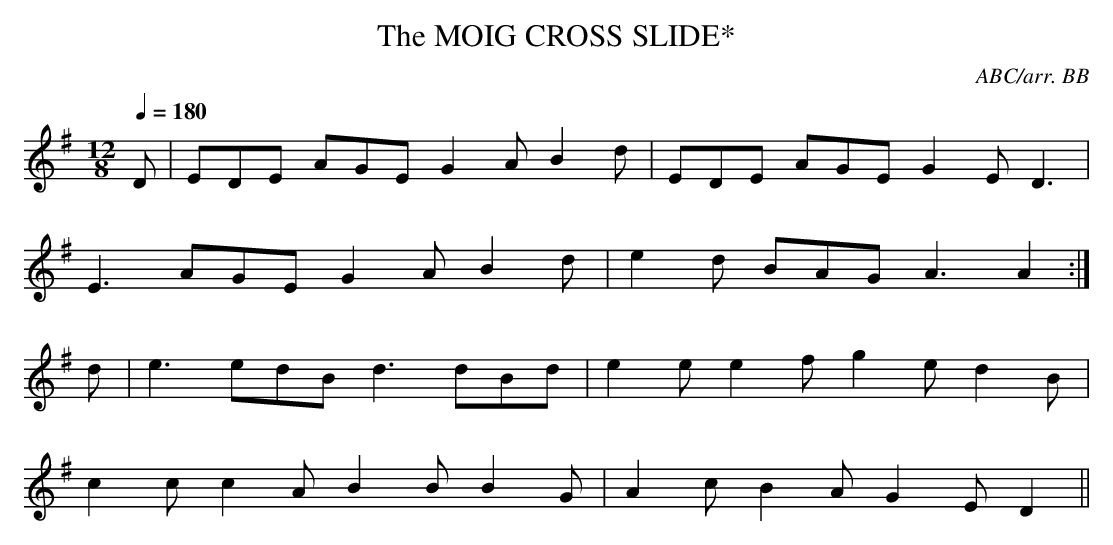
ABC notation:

X:1
T:MOIG CROSS SLIDE*, The
C:ABC/arr. BB
L:1/8
M:12/8
Q:1/4=180
K:G
D|EDE AGE G2A B2d|EDE AGE G2E D3|
E3 AGE G2A B2d|e2d BAG A3 A2:|
d|e3 edB d3 dBd|e2e e2f g2e d2B|
c2c c2A B2B B2G|A2c B2A G2E D2||
"repeat mm 1-4 once, /HA3/ as final note"
